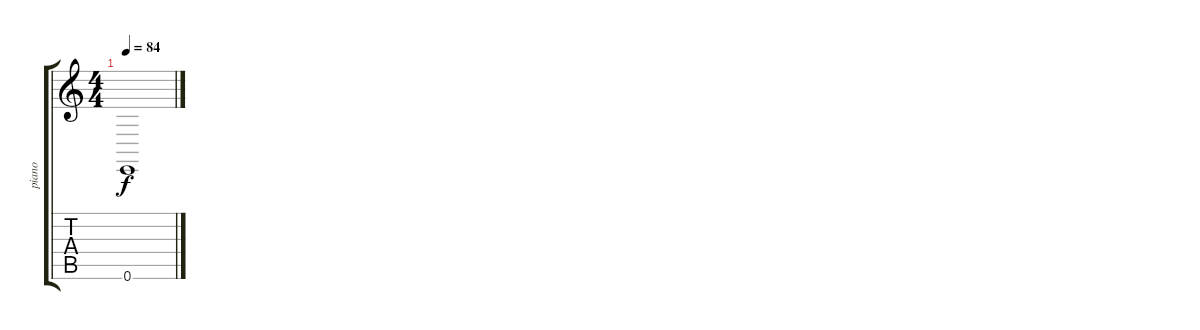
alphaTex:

\track ("piano" "piano") {instrument electricgrandpiano}
\staff {score tabs}
\tuning (E4 B3 G3 D3 A2 E2) {hide}
\ts (4 4)
\tempo 84
\clef g2
\ks c
0.6.1{dy f}
